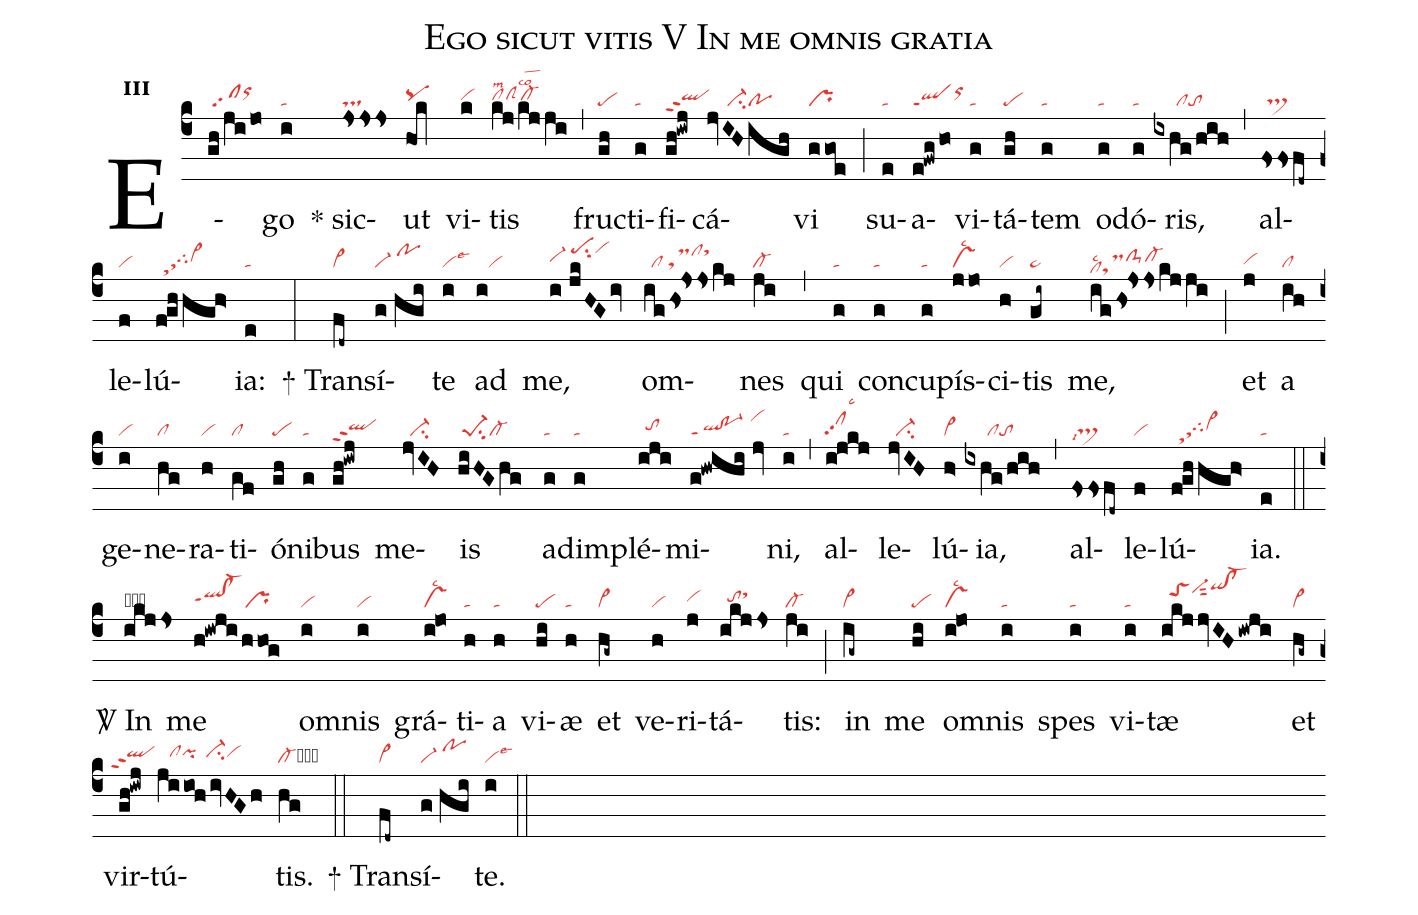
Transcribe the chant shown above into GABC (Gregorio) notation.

name:Ego sicut vitis V In me omnis gratia;
office-part:re;
mode:3;
nabc-lines:1;
%%
initial-style: 1;
name: Ego sicut vitis;
mode: 3;
office-part: Responsorium;
annotation: Resp.;
annotation: iii;
nabc-lines:1;
%%
(c4) E(gh/ji/jo|/clpp2orhj)go(i|ta) <sp>*</sp> sic(jsss|ts)ut(hok|pqhh) vi(k|vihh)tis(kj/kj/ji|clhhlsm2clShhcl-hhlsco2) (,) fruc(gh|pe)ti(g|ta)fi(gh!iwj|qlhhppt2)cá(jvIHigh|/////ci-po)vi(ggoe|pr) (;) su(e|ta)a(e!fwg/ho|qlppt1orhj)vi(g|ta)tá(gh|pe)tem(g|ta) o(g|ta)dó(g|ta)ris,(ixhg/hih|//////clto) (,) al(fssfd~|//ts>)le(f|vi)lú(fgh/hgh>|//sthdsttghhvi>hh)ia:(e|ta) (:)

<sp>+</sp> Trans(fd~|vi>)í(g//hgi|vi-/pohj)te(i|vilse3) ad(i|///vi) me,(i//jkHGiv|vi-hh/pehksu2vihk) om(ighs!jsskj|//cl/tsMclhjsthk)nes(ji|cl-) (,) qui(g|ta) con(g|ta)cu(g|ta)pís(jjo|vslsc2)ci(h|vi)tis(gi~|pe~) me,(ighs!jsskj/ji|clhdlsc2tsMhdclS-hhcl-hh) (;) et(j|vihg) a(ih|cl) ge(i|vi)ne(hg|cl)ra(h|vi)ti(gf|cl)ó(gh|pe)ni(g|ta)bus(gh!iwj|qlhhppt2) me(jvIH|//ci-)is(hiHGhg|/pe-1su2cl-) ad(g|ta)im(g|ta)plé(iji|//tohh)mi(g!hwihi//jv|ql!po-1ppt1/vihk)ni,(i|ta) (,) al(i!jkj|clhjpp2lsc3)le(jvIH|//ci-)lú(h>|vi>)ia,(ixhg/hih|//////clto) (,) al(fsfsfd~|ts>lsi4)le(f|vi)lú(fgh/hgh>|//sthdsttghhvi>hh)ia.(e|ta) (::)

<sp>V/</sp> In(ikjjs|ob//tohhsthj) me(h!iwji/hhog|qlhh!cl-hhppt1pr) om(i|vi)nis(i|vi) grá(i@jo|vslsc2)ti(h|ta)a(h|ta) vi(hi|pe)æ(h|ta) et(hg~|vi>) ve(h|vi)ri(j|vihh)tá(ikjjs|//tohhsthj)tis:(ji|cl-) (;) in(ig~|vi>) me(hi|pe) om(i@jo|vslsc2)nis(i|ta) spes(i|ta) vi(i|ta)tæ(ikjjvIH/iwji|//toShjvi-hksut2qihl!cl-hl) et(hg~|cl~) vir(gh!iwj|``qlhhppt2)tú(ji/ioh/ivHGh|///clhhpihh//ci-hhvihh)tis.(hg|cl-cb) (::)

<sp>+</sp> Trans(fd~|vi>)í(g//hgi|vi-/pohj)te.(i|vilse3) (::)
